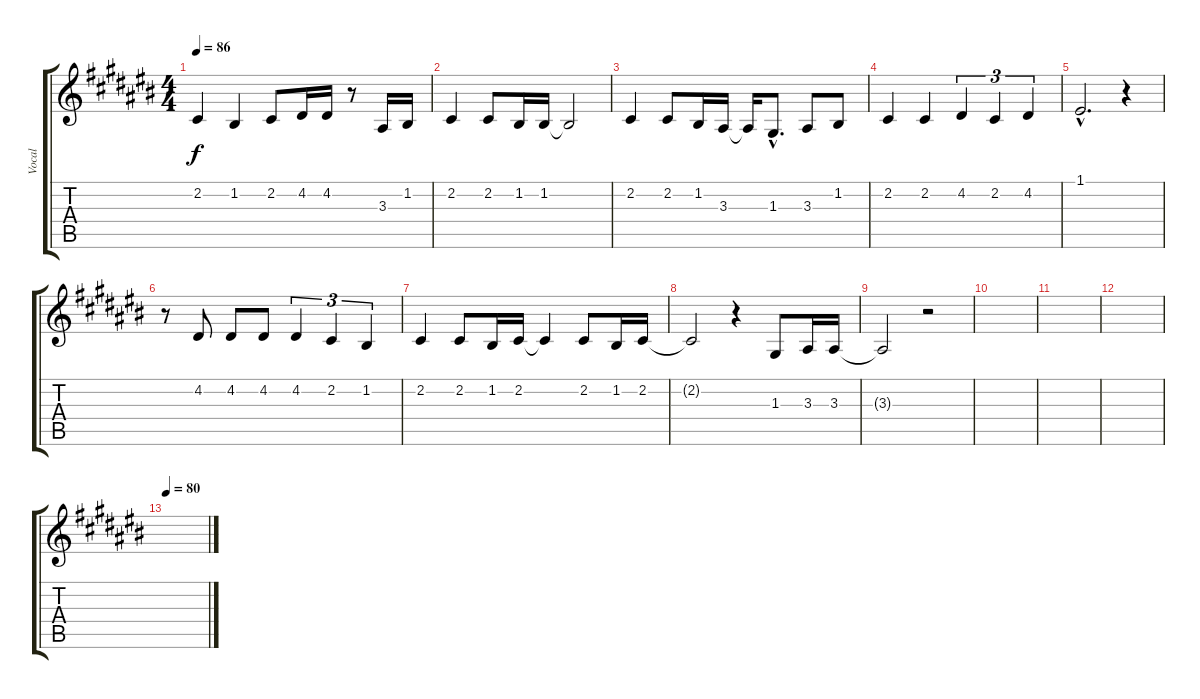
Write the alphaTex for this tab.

\track ("Vocal" "Vocal") {instrument honkytonkpiano}
\staff {score tabs}
\tuning (E4 B3 G3 D3 A2 E2) {hide}
\ts (4 4)
\tempo 86
\clef g2
\ks c#
2.2.4{dy f} 1.2.4 2.2.8 4.2.16 4.2.16 r.8 3.3.16 1.2.16 |
2.2.4 2.2.8 1.2.16 1.2.16 1.2{t}.2 |
2.2.4 2.2.8 1.2.16 3.3.16 3.3{t}.16 1.3{hac}.8{d} 3.3.8 1.2.8 |
2.2.4 2.2.4 4.2.4{tu (3 2)} 2.2.4{tu (3 2)} 4.2.4{tu (3 2)} |
1.1{hac}.2{d} r.4 |
r.8 4.2.8 4.2.8 4.2.8 4.2.4{tu (3 2)} 2.2.4{tu (3 2)} 1.2.4{tu (3 2)} |
2.2.4 2.2.8 1.2.16 2.2.16 2.2{t}.4 2.2.8 1.2.16 2.2.16 |
2.2{t}.2 r.4 1.3.8 3.3.16 3.3.16 |
3.3{t}.2 r.2 |
|
|
|
\tempo 80
